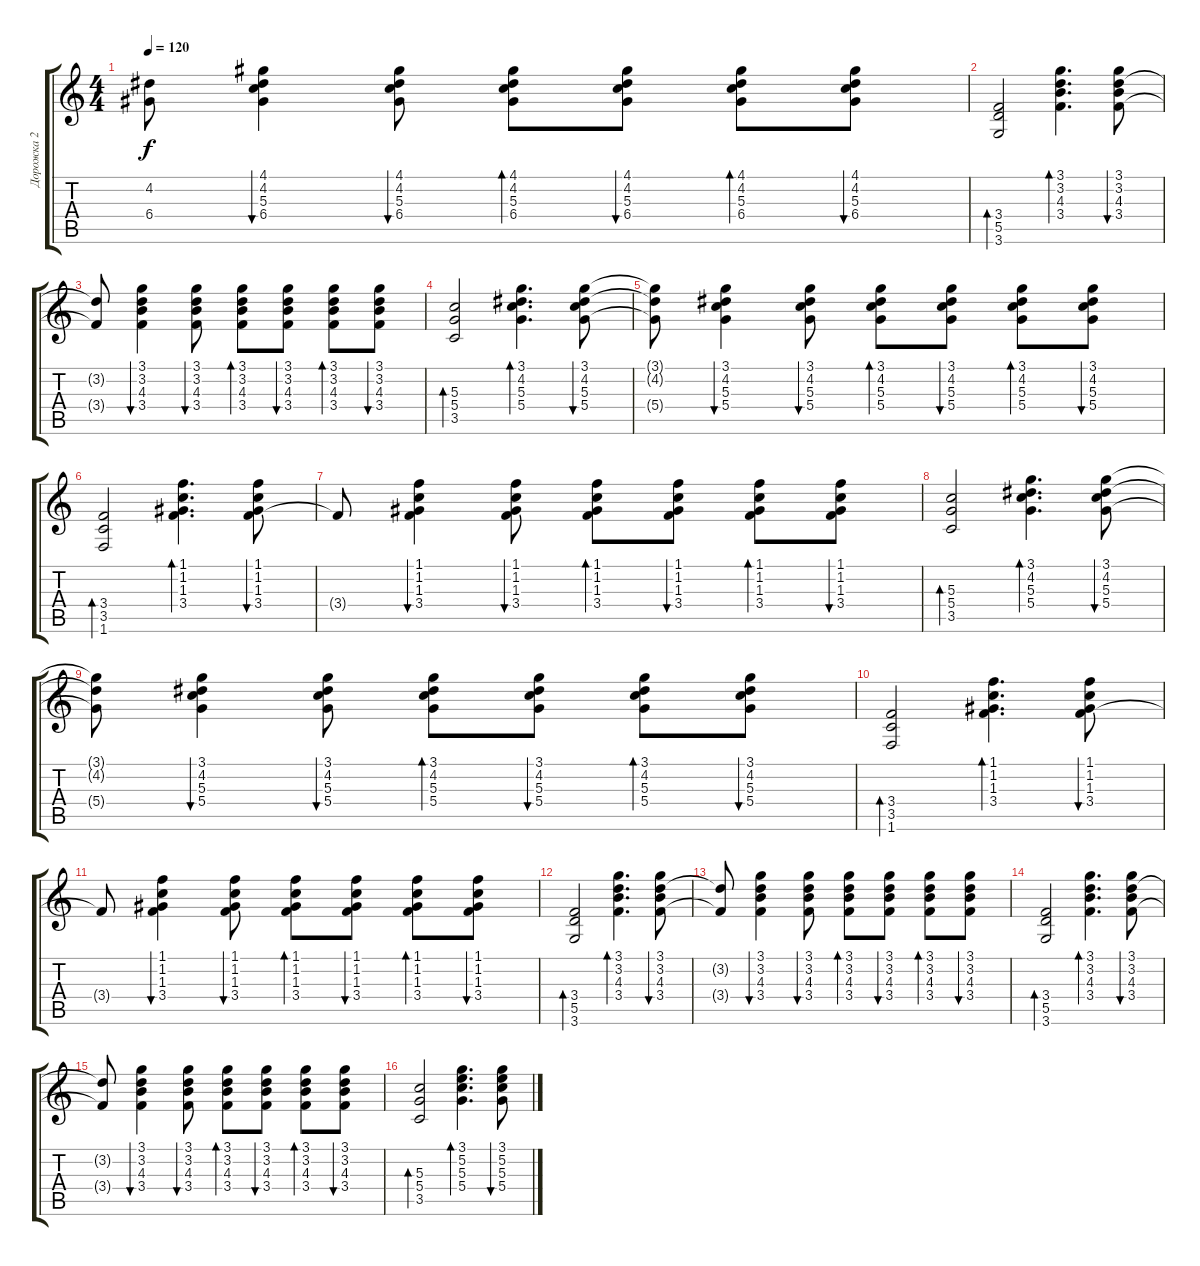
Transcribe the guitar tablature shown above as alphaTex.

\track ("Дорожка 2" "Дорожка 2") {instrument acousticguitarsteel}
\staff {score tabs}
\tuning (E4 B3 G3 D3 A2 E2) {hide}
\ts (4 4)
\tempo 120
\clef g2
\ks c
(4.2{t} 6.4{t}).8{dy f} (4.1 4.2 5.3 6.4).4{bu 30} (4.1 4.2 5.3 6.4).8{bu 30} (4.1 4.2 5.3 6.4).8{bd 30} (4.1 4.2 5.3 6.4).8{bu 30} (4.1 4.2 5.3 6.4).8{bd 30} (4.1 4.2 5.3 6.4).8{bu 30} |
(3.4 5.5 3.6).2{bd 30} (3.1 3.2 4.3 3.4).4{d bd 30} (3.1 3.2 4.3 3.4).8{bu 30} |
(3.2{t} 3.4{t}).8 (3.1 3.2 4.3 3.4).4{bu 30} (3.1 3.2 4.3 3.4).8{bu 30} (3.1 3.2 4.3 3.4).8{bd 30} (3.1 3.2 4.3 3.4).8{bu 30} (3.1 3.2 4.3 3.4).8{bd 30} (3.1 3.2 4.3 3.4).8{bu 30} |
(5.3 5.4 3.5).2{bd 30} (3.1 4.2 5.3 5.4).4{d bd 30} (3.1 4.2 5.3 5.4).8{bu 30} |
(3.1{t} 4.2{t} 5.4{t}).8 (3.1 4.2 5.3 5.4).4{bu 30} (3.1 4.2 5.3 5.4).8{bu 30} (3.1 4.2 5.3 5.4).8{bd 30} (3.1 4.2 5.3 5.4).8{bu 30} (3.1 4.2 5.3 5.4).8{bd 30} (3.1 4.2 5.3 5.4).8{bu 30} |
(3.4 3.5 1.6).2{bd 30} (1.1 1.2 1.3 3.4).4{d bd 30} (1.1 1.2 1.3 3.4).8{bu 30} |
3.4{t}.8 (1.1 1.2 1.3 3.4).4{bu 30} (1.1 1.2 1.3 3.4).8{bu 30} (1.1 1.2 1.3 3.4).8{bd 30} (1.1 1.2 1.3 3.4).8{bu 30} (1.1 1.2 1.3 3.4).8{bd 30} (1.1 1.2 1.3 3.4).8{bu 30} |
(5.3 5.4 3.5).2{bd 30} (3.1 4.2 5.3 5.4).4{d bd 30} (3.1 4.2 5.3 5.4).8{bu 30} |
(3.1{t} 4.2{t} 5.4{t}).8 (3.1 4.2 5.3 5.4).4{bu 30} (3.1 4.2 5.3 5.4).8{bu 30} (3.1 4.2 5.3 5.4).8{bd 30} (3.1 4.2 5.3 5.4).8{bu 30} (3.1 4.2 5.3 5.4).8{bd 30} (3.1 4.2 5.3 5.4).8{bu 30} |
(3.4 3.5 1.6).2{bd 30} (1.1 1.2 1.3 3.4).4{d bd 30} (1.1 1.2 1.3 3.4).8{bu 30} |
3.4{t}.8 (1.1 1.2 1.3 3.4).4{bu 30} (1.1 1.2 1.3 3.4).8{bu 30} (1.1 1.2 1.3 3.4).8{bd 30} (1.1 1.2 1.3 3.4).8{bu 30} (1.1 1.2 1.3 3.4).8{bd 30} (1.1 1.2 1.3 3.4).8{bu 30} |
(3.4 5.5 3.6).2{bd 30} (3.1 3.2 4.3 3.4).4{d bd 30} (3.1 3.2 4.3 3.4).8{bu 30} |
(3.2{t} 3.4{t}).8 (3.1 3.2 4.3 3.4).4{bu 30} (3.1 3.2 4.3 3.4).8{bu 30} (3.1 3.2 4.3 3.4).8{bd 30} (3.1 3.2 4.3 3.4).8{bu 30} (3.1 3.2 4.3 3.4).8{bd 30} (3.1 3.2 4.3 3.4).8{bu 30} |
(3.4 5.5 3.6).2{bd 30} (3.1 3.2 4.3 3.4).4{d bd 30} (3.1 3.2 4.3 3.4).8{bu 30} |
(3.2{t} 3.4{t}).8 (3.1 3.2 4.3 3.4).4{bu 30} (3.1 3.2 4.3 3.4).8{bu 30} (3.1 3.2 4.3 3.4).8{bd 30} (3.1 3.2 4.3 3.4).8{bu 30} (3.1 3.2 4.3 3.4).8{bd 30} (3.1 3.2 4.3 3.4).8{bu 30} |
(5.3 5.4 3.5).2{bd 30} (3.1 5.2 5.3 5.4).4{d bd 30} (3.1 5.2 5.3 5.4).8{bu 30}
